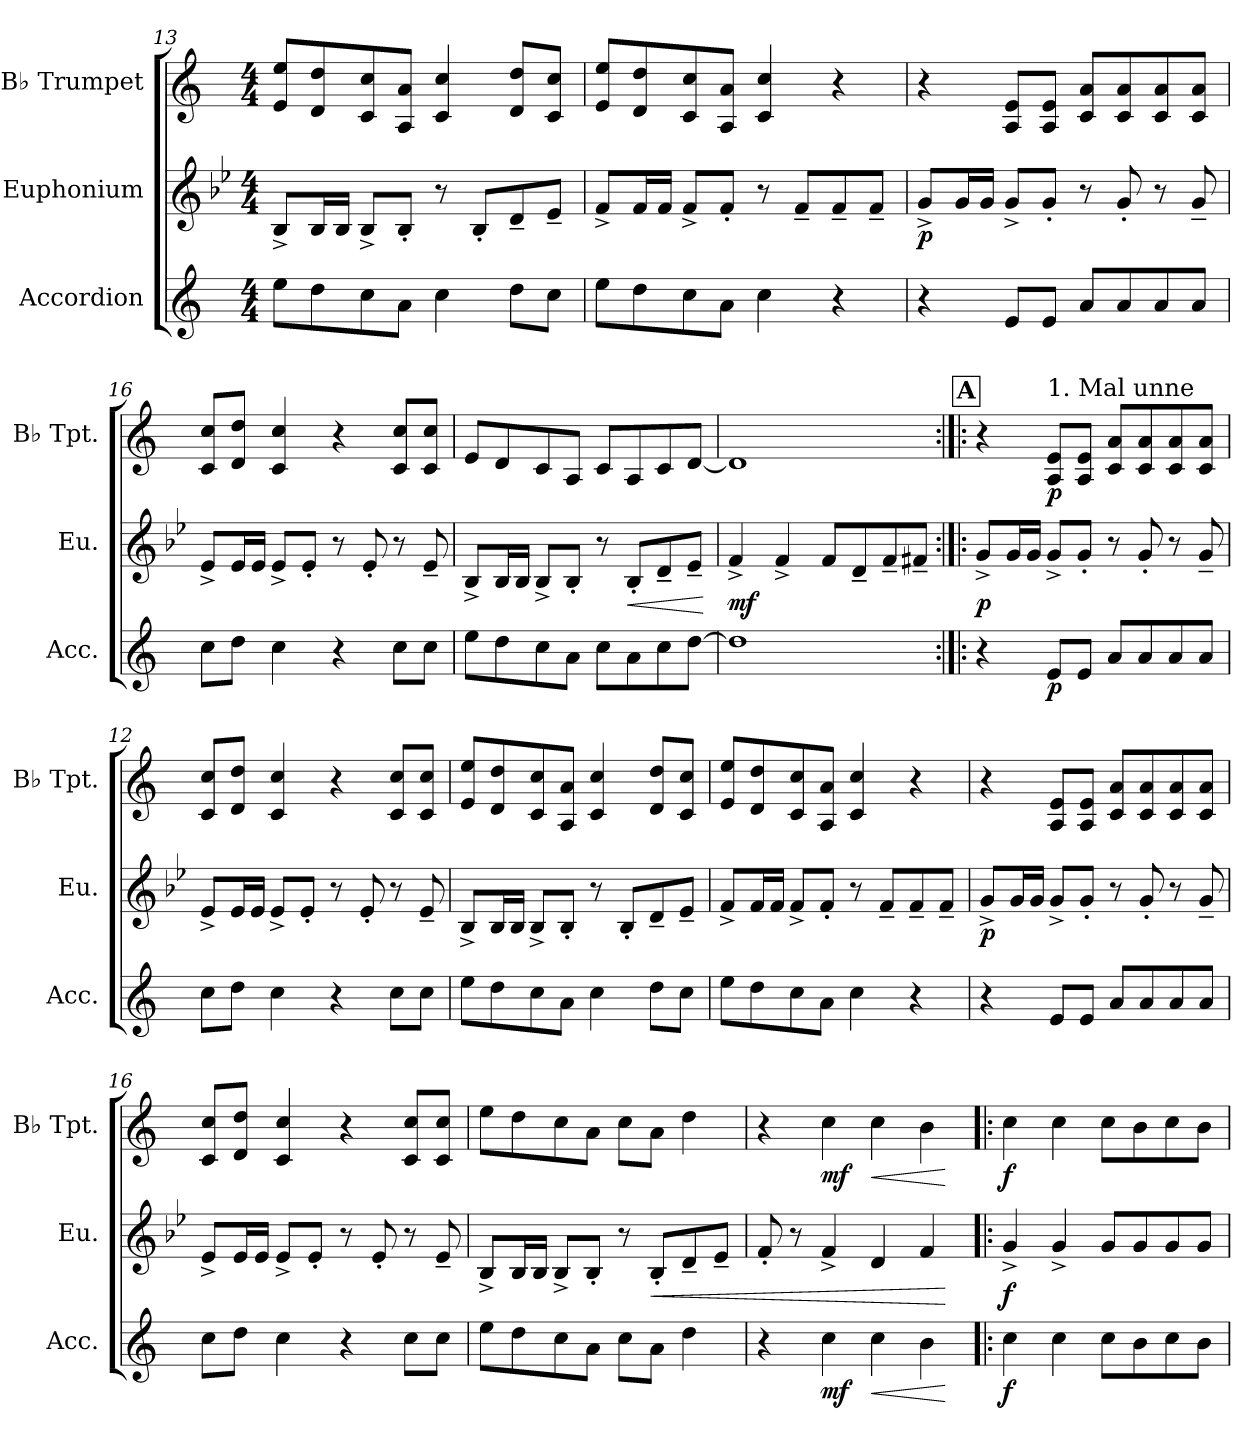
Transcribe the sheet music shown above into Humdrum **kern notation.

**kern	**dynam	**kern	**dynam	**kern	**dynam
*part3	*part3	*part2	*part2	*part1	*part1
*staff3	*staff3	*staff2	*staff2	*staff1	*staff1
*I"Accordion	*	*I"Euphonium	*	*I"B♭ Trumpet	*
*I'Acc.	*	*I'Eu.	*	*I'B♭ Tpt.	*
*clefG2	*	*clefG2	*	*clefG2	*
*	*	*ITrd8c14	*	*ITrd1c2	*
*k[]	*	*k[b-e-]	*	*k[b-e-]	*
*M4/4	*	*M4/4	*	*M4/4	*
=13	=13	=13	=13	=13	=13
8eeL	.	8BB-^L	.	8d 8ddL	.
8dd	.	16BB-L	.	8c 8cc	.
.	.	16BB-JJ	.	.	.
8cc	.	8BB-^L	.	8B- 8b-	.
8aJ	.	8BB-'J	.	8G 8gJ	.
4cc	.	8r	.	4B- 4b-	.
.	.	8BB-'L	.	.	.
8ddL	.	8D~	.	8c 8ccL	.
8ccJ	.	8E-~J	.	8B- 8b-J	.
=14	=14	=14	=14	=14	=14
8eeL	.	8F^L	.	8d 8ddL	.
8dd	.	16FL	.	8c 8cc	.
.	.	16FJJ	.	.	.
8cc	.	8F^L	.	8B- 8b-	.
8aJ	.	8F'J	.	8G 8gJ	.
4cc	.	8r	.	4B- 4b-	.
.	.	8F~L	.	.	.
4r	.	8F~	.	4r	.
.	.	8F~J	.	.	.
=15	=15	=15	=15	=15	=15
!	!	!	!LO:DY:b	!	!
4r	.	8G^L	p	4r	.
.	.	16GL	.	.	.
.	.	16GJJ	.	.	.
8eL	.	8G^L	.	8G 8dL	.
8eJ	.	8G'J	.	8G 8dJ	.
8aL	.	8r	.	8B- 8gL	.
8a	.	8G'	.	8B- 8g	.
8a	.	8r	.	8B- 8g	.
8aJ	.	8G~	.	8B- 8gJ	.
=16	=16	=16	=16	=16	=16
8ccL	.	8E-^L	.	8B- 8b-L	.
8ddJ	.	16E-L	.	8c 8ccJ	.
.	.	16E-JJ	.	.	.
4cc	.	8E-^L	.	4B- 4b-	.
.	.	8E-'J	.	.	.
4r	.	8r	.	4r	.
.	.	8E-'	.	.	.
8ccL	.	8r	.	8B- 8b-L	.
8ccJ	.	8E-~	.	8B- 8b-J	.
=17	=17	=17	=17	=17	=17
8eeL	.	8BB-^L	.	8dL	.
8dd	.	16BB-L	.	8c	.
.	.	16BB-JJ	.	.	.
8cc	.	8BB-^L	.	8B-	.
8aJ	.	8BB-'J	.	8GJ	.
8ccL	.	8r	.	8B-L	.
!	!	!	!LO:HP:b	!	!
8a	.	8BB-'L	<	8G	.
8cc	.	8D~	.	8B-	.
[8ddJ	.	8E-~J	.	[8cJ	.
.	.	.	[	.	.
=18	=18	=18	=18	=18	=18
!	!	!	!LO:DY:b	!	!
1dd]	.	4F^	mf	1c]	.
.	.	4F^	.	.	.
.	.	8FL	.	.	.
.	.	8D~	.	.	.
.	.	8F~	.	.	.
.	.	8F#X~J	.	.	.
!!LO:REH:place=s1:a:B:fs=14:t=A
=11:|!|:	=11:|!|:	=11:|!|:	=11:|!|:	=11:|!|:	=11:|!|:
!	!	!	!LO:DY:b	!	!
4r	.	8G^L	p	4r	.
.	.	16GL	.	.	.
.	.	16GJJ	.	.	.
!	!	!	!	!LO:TX:a:t=1. Mal unne	!
!	!LO:DY:b	!	!	!	!LO:DY:b
8eL	p	8G^L	.	8G 8dL	p
8eJ	.	8G'J	.	8G 8dJ	.
8aL	.	8r	.	8B- 8gL	.
8a	.	8G'	.	8B- 8g	.
8a	.	8r	.	8B- 8g	.
8aJ	.	8G~	.	8B- 8gJ	.
=12	=12	=12	=12	=12	=12
8ccL	.	8E-^L	.	8B- 8b-L	.
8ddJ	.	16E-L	.	8c 8ccJ	.
.	.	16E-JJ	.	.	.
4cc	.	8E-^L	.	4B- 4b-	.
.	.	8E-'J	.	.	.
4r	.	8r	.	4r	.
.	.	8E-'	.	.	.
8ccL	.	8r	.	8B- 8b-L	.
8ccJ	.	8E-~	.	8B- 8b-J	.
=13	=13	=13	=13	=13	=13
8eeL	.	8BB-^L	.	8d 8ddL	.
8dd	.	16BB-L	.	8c 8cc	.
.	.	16BB-JJ	.	.	.
8cc	.	8BB-^L	.	8B- 8b-	.
8aJ	.	8BB-'J	.	8G 8gJ	.
4cc	.	8r	.	4B- 4b-	.
.	.	8BB-'L	.	.	.
8ddL	.	8D~	.	8c 8ccL	.
8ccJ	.	8E-~J	.	8B- 8b-J	.
=14	=14	=14	=14	=14	=14
8eeL	.	8F^L	.	8d 8ddL	.
8dd	.	16FL	.	8c 8cc	.
.	.	16FJJ	.	.	.
8cc	.	8F^L	.	8B- 8b-	.
8aJ	.	8F'J	.	8G 8gJ	.
4cc	.	8r	.	4B- 4b-	.
.	.	8F~L	.	.	.
4r	.	8F~	.	4r	.
.	.	8F~J	.	.	.
=15	=15	=15	=15	=15	=15
!	!	!	!LO:DY:b	!	!
4r	.	8G^L	p	4r	.
.	.	16GL	.	.	.
.	.	16GJJ	.	.	.
8eL	.	8G^L	.	8G 8dL	.
8eJ	.	8G'J	.	8G 8dJ	.
8aL	.	8r	.	8B- 8gL	.
8a	.	8G'	.	8B- 8g	.
8a	.	8r	.	8B- 8g	.
8aJ	.	8G~	.	8B- 8gJ	.
=16	=16	=16	=16	=16	=16
8ccL	.	8E-^L	.	8B- 8b-L	.
8ddJ	.	16E-L	.	8c 8ccJ	.
.	.	16E-JJ	.	.	.
4cc	.	8E-^L	.	4B- 4b-	.
.	.	8E-'J	.	.	.
4r	.	8r	.	4r	.
.	.	8E-'	.	.	.
8ccL	.	8r	.	8B- 8b-L	.
8ccJ	.	8E-~	.	8B- 8b-J	.
=19	=19	=19	=19	=19	=19
8eeL	.	8BB-^L	.	8ddL	.
8dd	.	16BB-L	.	8cc	.
.	.	16BB-JJ	.	.	.
8cc	.	8BB-^L	.	8b-	.
8aJ	.	8BB-'J	.	8gJ	.
8ccL	.	8r	.	8b-L	.
!	!	!	!LO:HP:b	!	!
8aJ	.	8BB-'L	<	8gJ	.
4dd	.	8D~	.	4cc	.
.	.	8E-~J	.	.	.
=20	=20	=20	=20	=20	=20
4r	.	8F'	.	4r	.
.	.	8r	.	.	.
!	!LO:DY:b	!	!	!	!LO:DY:b
4cc	mf	4F^	.	4b-	mf
!	!LO:HP:b	!	!	!	!LO:HP:b
4cc	<	4D	.	4b-	<
4b	.	4F	.	4a	.
.	[	.	[	.	[
=21!|:	=21!|:	=21!|:	=21!|:	=21!|:	=21!|:
!	!LO:DY:b	!	!LO:DY:b	!	!LO:DY:b
4cc	f	4G^	f	4b-	f
4cc	.	4G^	.	4b-	.
8ccL	.	8GL	.	8b-L	.
8b	.	8G	.	8a	.
8cc	.	8G	.	8b-	.
8bJ	.	8GJ	.	8aJ	.
=	=	=	=	=	=
*-	*-	*-	*-	*-	*-
